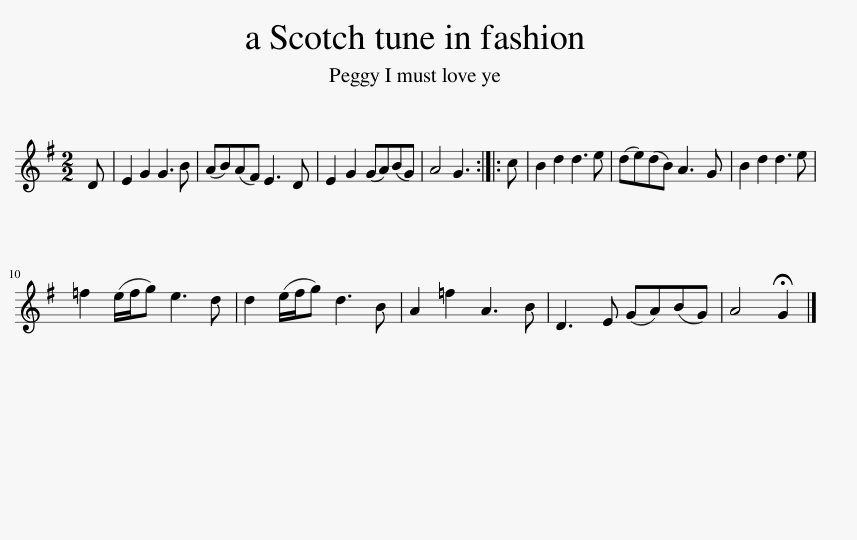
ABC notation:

X:1
L:1/8
M:2/2
I:linebreak $
K:G
V:1 treble
V:1
 D | E2 G2 G3 B | (AB)(AF) E3 D | E2 G2 (GA)(BG) | A4 G3 :: %5
 c | B2 d2 d3 e | (de)(dB) A3 G | B2 d2 d3 e |$ =f2 (e/f/g) e3 d | %10
 d2 (e/f/g) d3 B | A2 =f2 A3 B | D3 E (GA)(BG) | A4 !fermata!G2 |] %14
